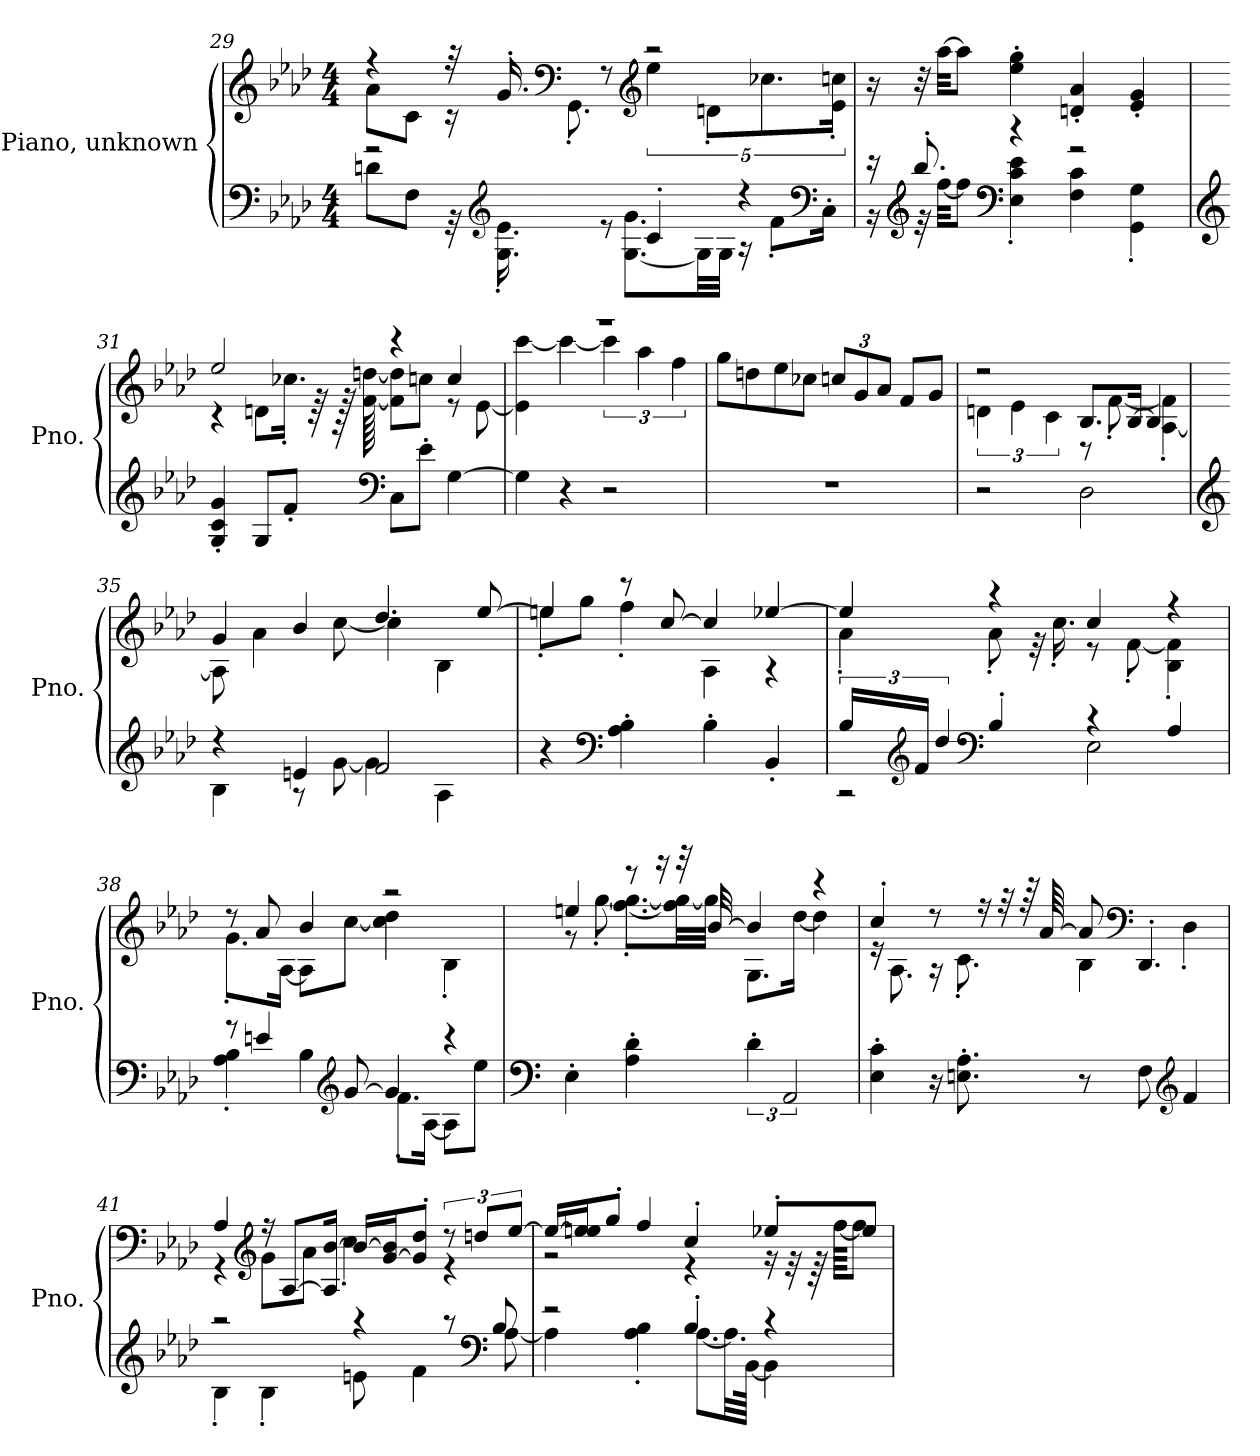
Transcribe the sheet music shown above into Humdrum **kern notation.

**kern	**kern
*part1	*part1
*staff2	*staff1
*I"Piano, unknown	*
*I'Pno.	*
!!LO:LB:g=z
*clefF4	*clefG2
*k[b-e-a-d-]	*k[b-e-a-d-]
*M4/4	*M4/4
=29	=29
*^	*^
2r	8dn\L	4r	8a-\L
.	8F\J	.	8c\J
.	32r	32r	16r
*clefG2	*	*	*
.	16.G\' 16.e-\'	16.g'/	.
*	*	*clefF4	*
.	.	.	8.GG'\
.	8r	8r	.
*	*	*clefG2	*
4c'/	[8.G\ 8.g\L	2r	5ee-\
.	32G\LL]	.	.
.	.	.	10dn'\L
.	32G\JJJ	.	.
4r	16r	.	.
.	.	.	10.cc-X\
.	8f'\L	.	.
*clefF4	*	*	*
.	16C'\Jk	.	.
.	.	.	20e-\' 20ccn\'Jk
*	*	*v	*v
=30	=30	=30
16r	16r	16r
*clefG2	*	*
8.bb-'/	32r	32r
.	[32ff\KKL	[32aa-\KKL
.	8ff\J]	8aa-\J]
*clefF4	*	*
4r	4E-\' 4c\' 4e-\'	4ee-\' 4gg\'
2r	4F\ 4c\	4dn/' 4a-/'
.	4GG\' 4G\'	4e-/' 4g/'
*v	*v	*
!!LO:LB:g=z
=31	=31
*clefG2	*
*	*^
4G/' 4c/' 4g/'	2ee-/	4r
8G/L	.	8dn\L
8f'/J	.	16.cc-X'\Jk
.	.	64r
.	.	128r
.	.	[128f\ [128ddn\
*clefF4	*	*
8C\L	4r	8f\] 8dd\]L
8e-'\J	.	8ccn\J
[4G\	4cc/	8r
.	.	[8e-\
=32	=32	=32
4G\]	1r	4e-\] [4ccc\
4r	.	4ccc\_
2r	.	6ccc\]
.	.	6aa-\
.	.	6ff\
*	*v	*v
=33	=33
1r	8gg\L
.	8ddn\
.	8ee-\
.	8cc-X\J
*	*Xbrackettup
.	12ccn/L
.	12g/
.	12a-/J
.	8f/L
.	8g/J
!!LO:LB:g=z
=34	=34
*	*^
*	*	*brackettup
2r	2r	6dn\
.	.	6e-\
.	.	6c\
2D-\	8.B-/L	8r
.	.	[8f'\
.	[16B-/Jk	.
.	4B-/]	[4A-\' 4f\]'
=35	=35	=35
*clefG2	*	*
*^	*	*
4r	4B-\	4g/	8A-\]
.	.	.	4a-\
4en/	8r	4b-/	.
.	[8g\	.	[8cc\
2f/	4g\]	4.dd-/	4cc\]
.	4A-\	.	4B-\
.	.	[8ee-/	.
*v	*v	*	*
=36	=36	=36
4r	4ee-/]	8een'\L
.	.	8gg\J
*clefF4	*	*
4A-\' 4B-\'	8r	4ff'\
.	[8cc/	.
4B-'\	4cc/]	4A-\
4BB-'/	[4ee-X/	4r
!!LO:LB:g=z	!!
=37	=37	=37
*^	*	*
24B-/LL	2r	4ee-/]	4a-'\
*clefG2	*	*	*
24f/JJ	.	.	.
6dd-/	.	.	.
*clefF4	*	*	*
4B-'/	.	4r	8a-'\
.	.	.	32r
.	.	.	16.cc'\
4r	2E-\	4cc/	8r
.	.	.	[8f'\
4A-/	.	4r	4B-\' 4f\]'
=38	=38	=38	=38
8r	4A-\' 4B-\'	8r	8.g'\L
4en/	.	8a-/	.
.	.	.	[16A-\Jk
.	4B-\	4b-/	8A-\L]
*clefG2	*	*	*
[8g/	.	.	[8cc\J
4g/]	8.f'\L	2r	4cc\] 4dd-\
.	[16A-\Jk	.	.
4r	8A-\L]	.	4B-'\
.	8ee-\J	.	.
*v	*v	*	*
!!LO:LB:g=z	!!
=39	=39	=39
*clefF4	*	*
4E-'\	4een/	8r
.	.	[8gg'\
4A-\' 4d-\'	8r	[8.ff\' 8.gg\_'L
.	16r	.
.	32r	32ff\] 32gg\_LL
.	[32b-/	32gg\JJJ]
6d-'\	4b-/]	8.G\L
3AA-/	.	.
.	.	[16dd-\Jk
.	4r	4dd-\]
=40	=40	=40
4E-\' 4c\'	4cc'/	16r
.	.	8.A-\
16r	8r	16r
8.En\' 8.A-\'	.	8.c'\
.	16r	.
.	32r	.
.	64r	.
.	[64a-/	.
8r	8a-/]	4B-\
*	*clefF4	*
8F\	4.DD-'/	.
*clefG2	*	*
4f/	.	4D-'\
!!LO:PB:g=z	!!
=41	=41	=41
*^	*	*
2r	4B-'\	4A-/	4r
*	*	*clefG2	*
.	4B-'\	16r	8g\L
.	.	[8A-/L	.
.	.	.	8a-\J
.	.	16A-/] [16b-/Jk	.
4r	8en\	16b-/LL_	4cc'\
.	.	[16g/ 16b-/]J	.
.	4f\	8g/]' 8dd-/'J	.
8r	.	12r	4r
.	.	12ddn/L	.
*clefF4	*	*	*
8B-/	[8A-\	.	.
.	.	[12ee-/J	.
=42	=42	=42	=42
2r	4A-\]	16ee-/LL_	2r
.	.	16ee-/] 16een/J	.
.	.	8gg'/J	.
.	4A-\' 4B-\'	4ff/	.
4B-'/	[8.A-\L	4cc'/	4r
.	32.A-\LL]	.	.
.	[64BB-\JJJk	.	.
4r	4BB-\]	8ee-X'/L	16r
.	.	.	32r
.	.	.	64r
.	.	.	[64ff\KKKL
.	.	8ee-/J	8ff\J]
*v	*v	*	*
*	*v	*v
=	=
*-	*-
